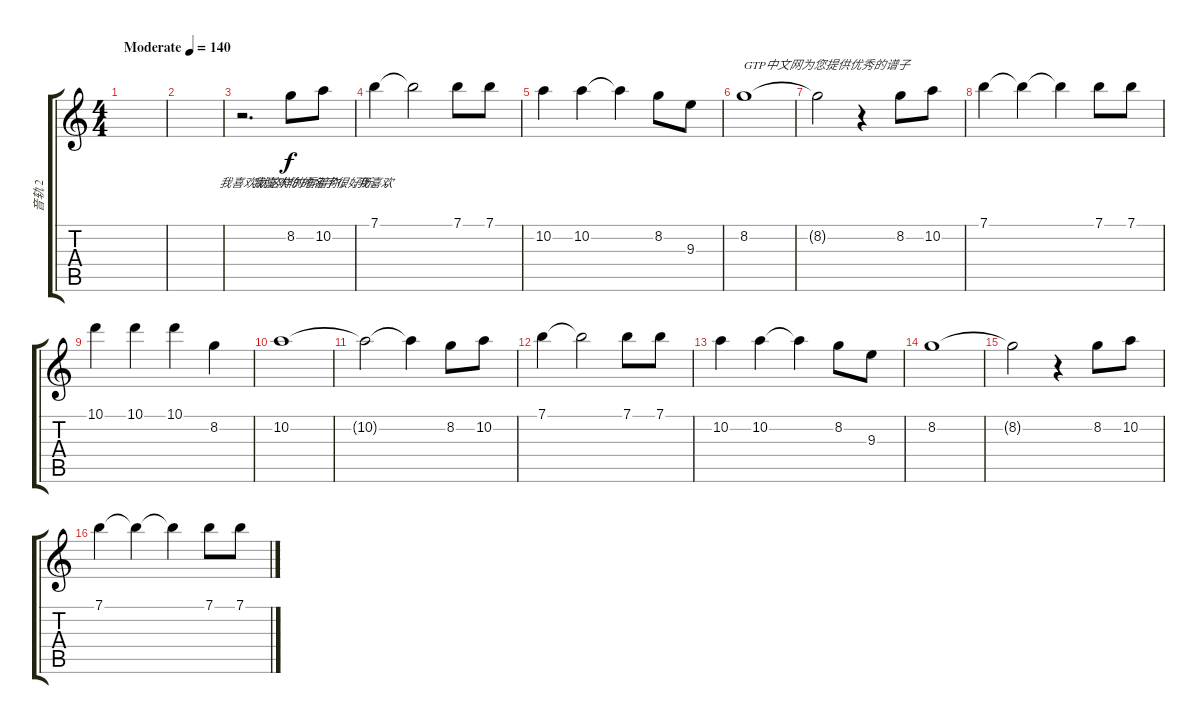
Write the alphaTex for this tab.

\track ("音轨 2" "音轨 2") {instrument acousticguitarsteel}
\staff {score tabs}
\tuning (E4 B3 G3 D3 A2 E2) {hide}
\ts (4 4)
\tempo (140 "Moderate")
\clef g2
\ks c
|
|
r.2{d} 8.2.8{lyrics (0 "我喜欢就这样的看着你，，") lyrics (1 "") lyrics (2 "") lyrics (3 "") lyrics (4 "")} 10.2.8{lyrics (0 "我喜欢你的名字很好听。。") lyrics (1 "") lyrics (2 "") lyrics (3 "") lyrics (4 "")} |
7.1.4{lyrics (0 "我喜欢") lyrics (1 "") lyrics (2 "") lyrics (3 "") lyrics (4 "")} 7.1{t}.2 7.1.8 7.1.8 |
10.2.4 10.2.4 10.2{t}.4 8.2.8 9.3.8 |
8.2.1{txt "GTP中文网为您提供优秀的谱子"} |
8.2{t}.2 r.4 8.2.8 10.2.8 |
7.1.4 7.1{t}.4 7.1{t}.4 7.1.8 7.1.8 |
10.1.4 10.1.4 10.1.4 8.2.4 |
10.2.1 |
10.2{t}.2 10.2{t}.4 8.2.8 10.2.8 |
7.1.4 7.1{t}.2 7.1.8 7.1.8 |
10.2.4 10.2.4 10.2{t}.4 8.2.8 9.3.8 |
8.2.1 |
8.2{t}.2 r.4 8.2.8 10.2.8 |
7.1.4 7.1{t}.4 7.1{t}.4 7.1.8 7.1.8
